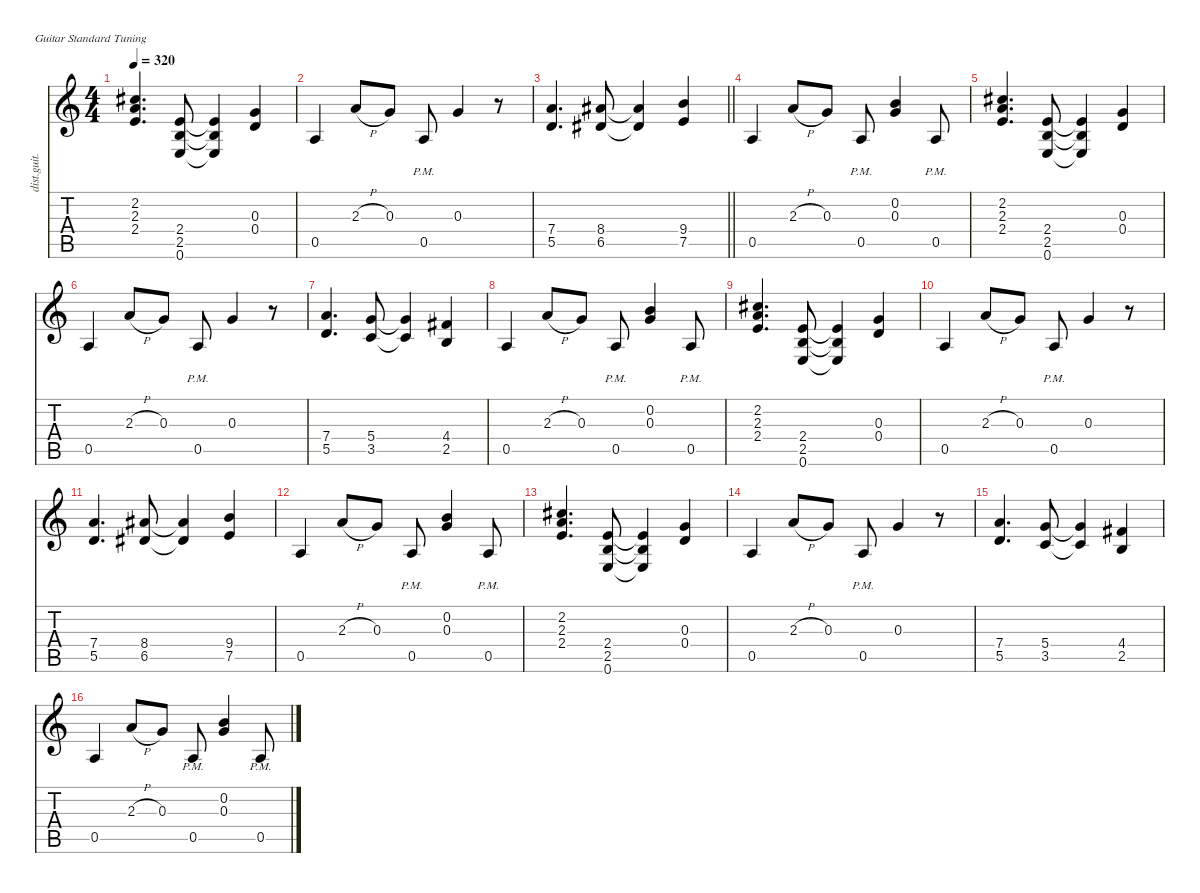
\defaultSystemsLayout 4
\hideDynamics
\bracketExtendMode nobrackets
\track ("Dave Mustaine" "dist.guit.") {instrument distortionguitar}
\staff {score tabs}
\tuning (E4 B3 G3 D3 A2 E2)
\ts (4 4)
\tempo 320
\clef g2
\ks c
(2.2{acc #} 2.3 2.4).4{d dy f} (2.4 2.5 0.6).8 (2.4{t} 2.5{t} 0.6{t}).4 (0.3 0.4).4 |
0.5.4 2.3{h}.8 0.3.8 0.5{pm}.8 0.3.4 r.8 |
\barLineRight lightlight
(7.4 5.5).4{d} (8.4{acc #} 6.5{acc #}).8 (8.4{t acc #} 6.5{t acc #}).4 (9.4 7.5).4 |
0.5.4 2.3{h}.8 0.3.8 0.5{pm}.8 (0.2 0.3).4 0.5{pm}.8 |
(2.2{acc #} 2.3 2.4).4{d} (2.4 2.5 0.6).8 (2.4{t} 2.5{t} 0.6{t}).4 (0.3 0.4).4 |
0.5.4 2.3{h}.8 0.3.8 0.5{pm}.8 0.3.4 r.8 |
(7.4 5.5).4{d} (5.4 3.5).8 (5.4{t} 3.5{t}).4 (4.4{acc #} 2.5).4 |
0.5.4 2.3{h}.8 0.3.8 0.5{pm}.8 (0.2 0.3).4 0.5{pm}.8 |
(2.2{acc #} 2.3 2.4).4{d} (2.4 2.5 0.6).8 (2.4{t} 2.5{t} 0.6{t}).4 (0.3 0.4).4 |
0.5.4 2.3{h}.8 0.3.8 0.5{pm}.8 0.3.4 r.8 |
(7.4 5.5).4{d} (8.4{acc #} 6.5{acc #}).8 (8.4{t acc #} 6.5{t acc #}).4 (9.4 7.5).4 |
0.5.4 2.3{h}.8 0.3.8 0.5{pm}.8 (0.2 0.3).4 0.5{pm}.8 |
(2.2{acc #} 2.3 2.4).4{d} (2.4 2.5 0.6).8 (2.4{t} 2.5{t} 0.6{t}).4 (0.3 0.4).4 |
0.5.4 2.3{h}.8 0.3.8 0.5{pm}.8 0.3.4 r.8 |
(7.4 5.5).4{d} (5.4 3.5).8 (5.4{t} 3.5{t}).4 (4.4{acc #} 2.5).4 |
0.5.4 2.3{h}.8 0.3.8 0.5{pm}.8 (0.2 0.3).4 0.5{pm}.8
